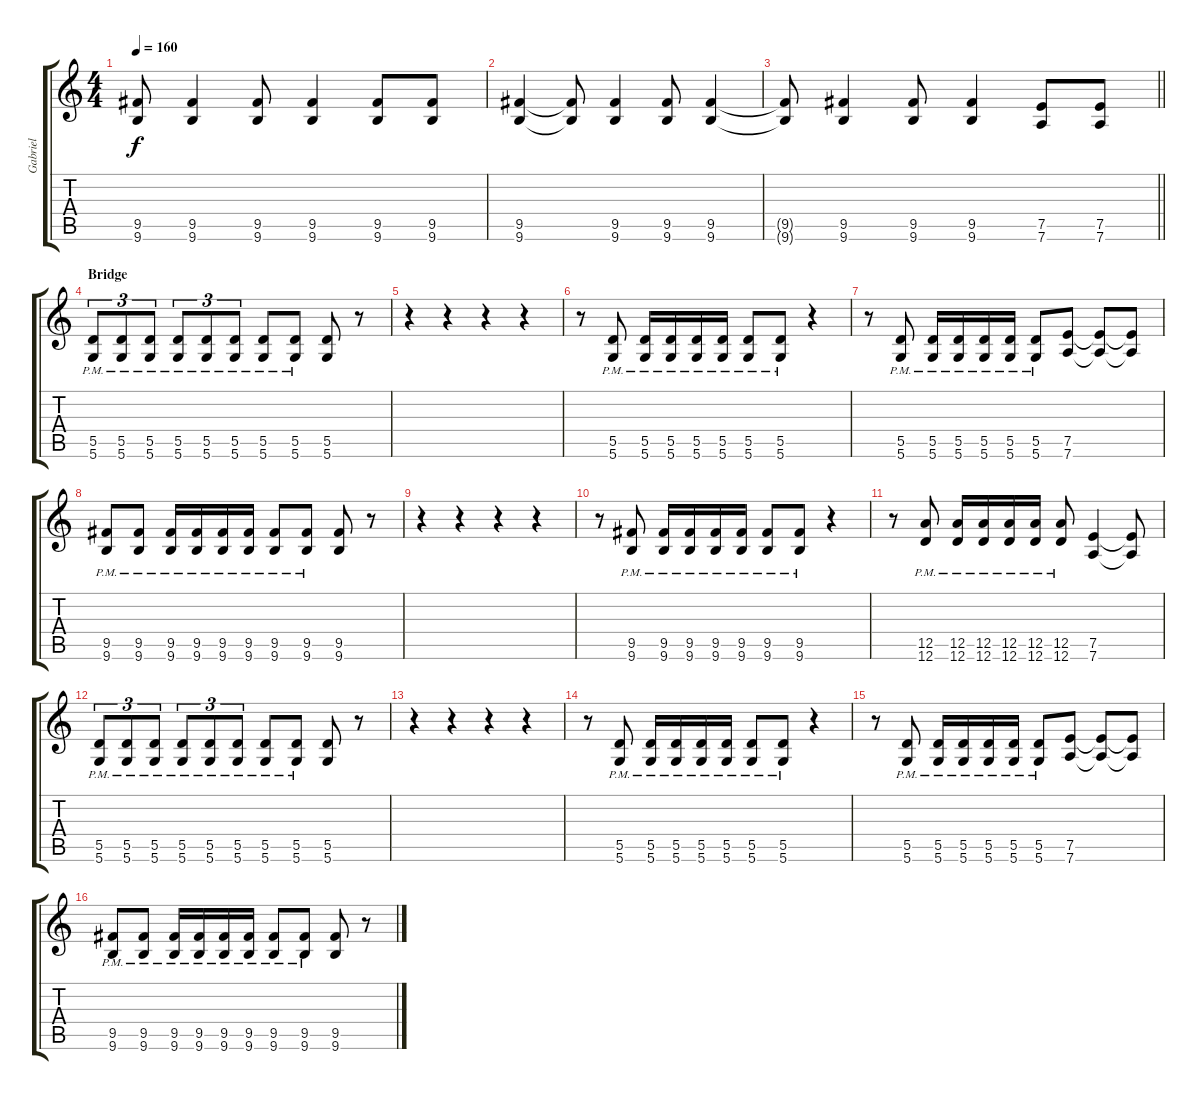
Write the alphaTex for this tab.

\track ("Gabriel" "Gabriel") {instrument acousticguitarsteel}
\staff {score tabs}
\tuning (E4 B3 G3 D3 A2 D2) {hide}
\ts (4 4)
\tempo 160
\clef g2
\ks c
(9.5{t} 9.6{t}).8{dy f} (9.5 9.6).4 (9.5 9.6).8 (9.5 9.6).4 (9.5 9.6).8 (9.5 9.6).8 |
(9.5 9.6).4 (9.5{t} 9.6{t}).8 (9.5 9.6).4 (9.5 9.6).8 (9.5 9.6).4 |
\barLineRight lightlight
(9.5{t} 9.6{t}).8 (9.5 9.6).4 (9.5 9.6).8 (9.5 9.6).4 (7.5 7.6).8 (7.5 7.6).8 |
\section ("" "Bridge")
(5.5{pm} 5.6{pm}).8{tu (3 2)} (5.5{pm} 5.6{pm}).8{tu (3 2)} (5.5{pm} 5.6{pm}).8{tu (3 2)} (5.5{pm} 5.6{pm}).8{tu (3 2)} (5.5{pm} 5.6{pm}).8{tu (3 2)} (5.5{pm} 5.6{pm}).8{tu (3 2)} (5.5{pm} 5.6{pm}).8 (5.5{pm} 5.6{pm}).8 (5.5 5.6).8 r.8 |
r.4 r.4 r.4 r.4 |
r.8 (5.5{pm} 5.6{pm}).8 (5.5{pm} 5.6{pm}).16 (5.5{pm} 5.6{pm}).16 (5.5{pm} 5.6{pm}).16 (5.5{pm} 5.6{pm}).16 (5.5{pm} 5.6{pm}).8 (5.5{pm} 5.6{pm}).8 r.4 |
r.8 (5.5{pm} 5.6{pm}).8 (5.5{pm} 5.6{pm}).16 (5.5{pm} 5.6{pm}).16 (5.5{pm} 5.6{pm}).16 (5.5{pm} 5.6{pm}).16 (5.5{pm} 5.6{pm}).8 (7.5 7.6).8 (7.5{t} 7.6{t}).8 (7.5{t} 7.6{t}).8 |
(9.5{pm} 9.6{pm}).8 (9.5{pm} 9.6{pm}).8 (9.5{pm} 9.6{pm}).16 (9.5{pm} 9.6{pm}).16 (9.5{pm} 9.6{pm}).16 (9.5{pm} 9.6{pm}).16 (9.5{pm} 9.6{pm}).8 (9.5{pm} 9.6{pm}).8 (9.5 9.6).8 r.8 |
r.4 r.4 r.4 r.4 |
r.8 (9.5{pm} 9.6{pm}).8 (9.5{pm} 9.6{pm}).16 (9.5{pm} 9.6{pm}).16 (9.5{pm} 9.6{pm}).16 (9.5{pm} 9.6{pm}).16 (9.5{pm} 9.6{pm}).8 (9.5{pm} 9.6{pm}).8 r.4 |
r.8 (12.5{pm} 12.6{pm}).8 (12.5{pm} 12.6{pm}).16 (12.5{pm} 12.6{pm}).16 (12.5{pm} 12.6{pm}).16 (12.5{pm} 12.6{pm}).16 (12.5{pm} 12.6{pm}).8 (7.5 7.6).4 (7.5{t} 7.6{t}).8 |
(5.5{pm} 5.6{pm}).8{tu (3 2)} (5.5{pm} 5.6{pm}).8{tu (3 2)} (5.5{pm} 5.6{pm}).8{tu (3 2)} (5.5{pm} 5.6{pm}).8{tu (3 2)} (5.5{pm} 5.6{pm}).8{tu (3 2)} (5.5{pm} 5.6{pm}).8{tu (3 2)} (5.5{pm} 5.6{pm}).8 (5.5{pm} 5.6{pm}).8 (5.5 5.6).8 r.8 |
r.4 r.4 r.4 r.4 |
r.8 (5.5{pm} 5.6{pm}).8 (5.5{pm} 5.6{pm}).16 (5.5{pm} 5.6{pm}).16 (5.5{pm} 5.6{pm}).16 (5.5{pm} 5.6{pm}).16 (5.5{pm} 5.6{pm}).8 (5.5{pm} 5.6{pm}).8 r.4 |
r.8 (5.5{pm} 5.6{pm}).8 (5.5{pm} 5.6{pm}).16 (5.5{pm} 5.6{pm}).16 (5.5{pm} 5.6{pm}).16 (5.5{pm} 5.6{pm}).16 (5.5{pm} 5.6{pm}).8 (7.5 7.6).8 (7.5{t} 7.6{t}).8 (7.5{t} 7.6{t}).8 |
(9.5{pm} 9.6{pm}).8 (9.5{pm} 9.6{pm}).8 (9.5{pm} 9.6{pm}).16 (9.5{pm} 9.6{pm}).16 (9.5{pm} 9.6{pm}).16 (9.5{pm} 9.6{pm}).16 (9.5{pm} 9.6{pm}).8 (9.5{pm} 9.6{pm}).8 (9.5 9.6).8 r.8
